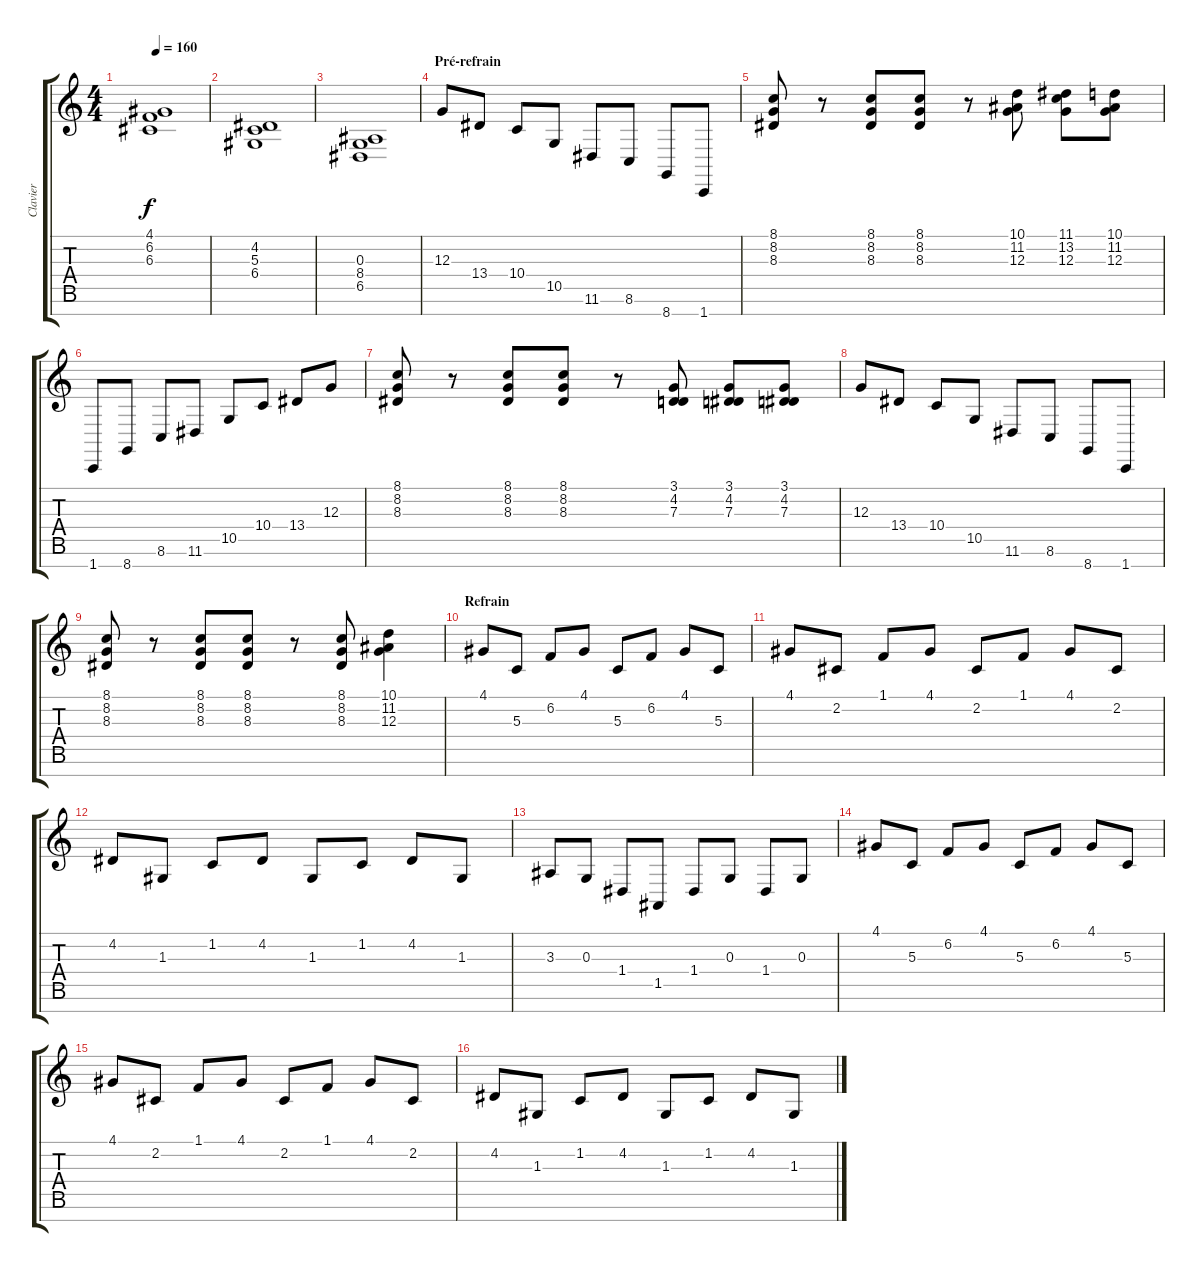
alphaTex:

\track ("Clavier" "Clavier") {instrument acousticgrandpiano}
\staff {score tabs}
\tuning (E4 B3 G3 D3 A2 E2 B1) {hide}
\ts (4 4)
\tempo 160
\clef g2
\ks c
(4.1 6.2 6.3).1{dy f} |
(4.2 5.3 6.4).1 |
(0.3 8.4 6.5).1 |
\section ("" "Pré-refrain")
12.3.8 13.4.8 10.4.8 10.5.8 11.6.8 8.6.8 8.7.8 1.7.8 |
(8.1 8.2 8.3).8 r.8 (8.1 8.2 8.3).8 (8.1 8.2 8.3).8 r.8 (10.1 11.2 12.3).8 (11.1 13.2 12.3).8 (10.1 11.2 12.3).8 |
1.7.8 8.7.8 8.6.8 11.6.8 10.5.8 10.4.8 13.4.8 12.3.8 |
(8.1 8.2 8.3).8 r.8 (8.1 8.2 8.3).8 (8.1 8.2 8.3).8 r.8 (3.1 4.2 7.3).8 (3.1 4.2 7.3).8 (3.1 4.2 7.3).8 |
12.3.8 13.4.8 10.4.8 10.5.8 11.6.8 8.6.8 8.7.8 1.7.8 |
(8.1 8.2 8.3).8 r.8 (8.1 8.2 8.3).8 (8.1 8.2 8.3).8 r.8 (8.1 8.2 8.3).8 (10.1 11.2 12.3).4 |
\section ("" "Refrain")
4.1.8 5.3.8 6.2.8 4.1.8 5.3.8 6.2.8 4.1.8 5.3.8 |
4.1.8 2.2.8 1.1.8 4.1.8 2.2.8 1.1.8 4.1.8 2.2.8 |
4.2.8 1.3.8 1.2.8 4.2.8 1.3.8 1.2.8 4.2.8 1.3.8 |
3.3.8 0.3.8 1.4.8 1.5.8 1.4.8 0.3.8 1.4.8 0.3.8 |
4.1.8 5.3.8 6.2.8 4.1.8 5.3.8 6.2.8 4.1.8 5.3.8 |
4.1.8 2.2.8 1.1.8 4.1.8 2.2.8 1.1.8 4.1.8 2.2.8 |
4.2.8 1.3.8 1.2.8 4.2.8 1.3.8 1.2.8 4.2.8 1.3.8
